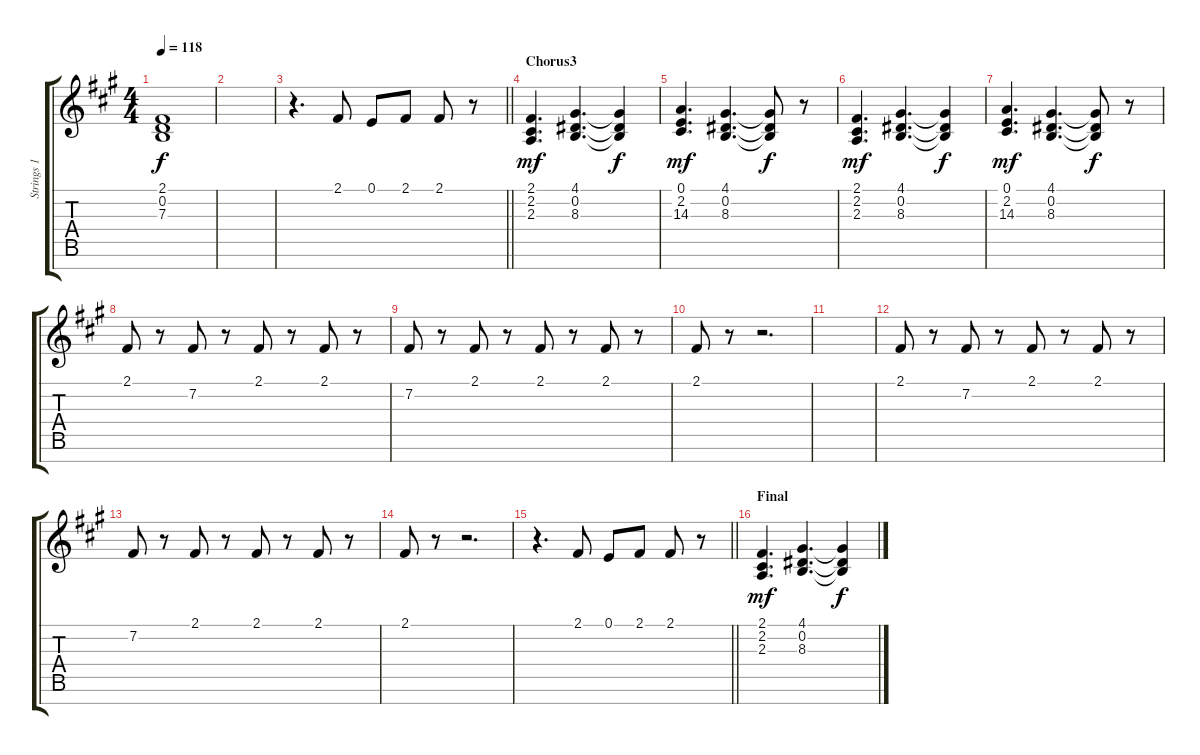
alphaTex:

\track ("Strings 1" "Strings 1") {instrument synthstrings1}
\staff {score tabs}
\tuning (E4 B3 G3 D3 A2 E2 B1) {hide}
\ts (4 4)
\tempo 118
\clef g2
\ks f#minor
(2.1{t} 0.2{t} 7.3{t}).1{dy f} |
|
\barLineRight lightlight
r.4{d} 2.1.8 0.1.8 2.1.8 2.1.8 r.8 |
\section ("" "Chorus3")
(2.1 2.2 2.3).4{d dy mf} (4.1 0.2 8.3).4{d} (4.1{t} 0.2{t} 8.3{t}).4{dy f} |
(0.1 2.2 14.3).4{d dy mf} (4.1 0.2 8.3).4{d} (4.1{t} 0.2{t} 8.3{t}).8{dy f} r.8 |
(2.1 2.2 2.3).4{d dy mf} (4.1 0.2 8.3).4{d} (4.1{t} 0.2{t} 8.3{t}).4{dy f} |
(0.1 2.2 14.3).4{d dy mf} (4.1 0.2 8.3).4{d} (4.1{t} 0.2{t} 8.3{t}).8{dy f} r.8 |
2.1.8 r.8 7.2.8 r.8 2.1.8 r.8 2.1.8 r.8 |
7.2.8 r.8 2.1.8 r.8 2.1.8 r.8 2.1.8 r.8 |
2.1.8 r.8 r.2{d} |
|
2.1.8 r.8 7.2.8 r.8 2.1.8 r.8 2.1.8 r.8 |
7.2.8 r.8 2.1.8 r.8 2.1.8 r.8 2.1.8 r.8 |
2.1.8 r.8 r.2{d} |
\barLineRight lightlight
r.4{d} 2.1.8 0.1.8 2.1.8 2.1.8 r.8 |
\section ("" "Final")
(2.1 2.2 2.3).4{d dy mf} (4.1 0.2 8.3).4{d} (4.1{t} 0.2{t} 8.3{t}).4{dy f}
